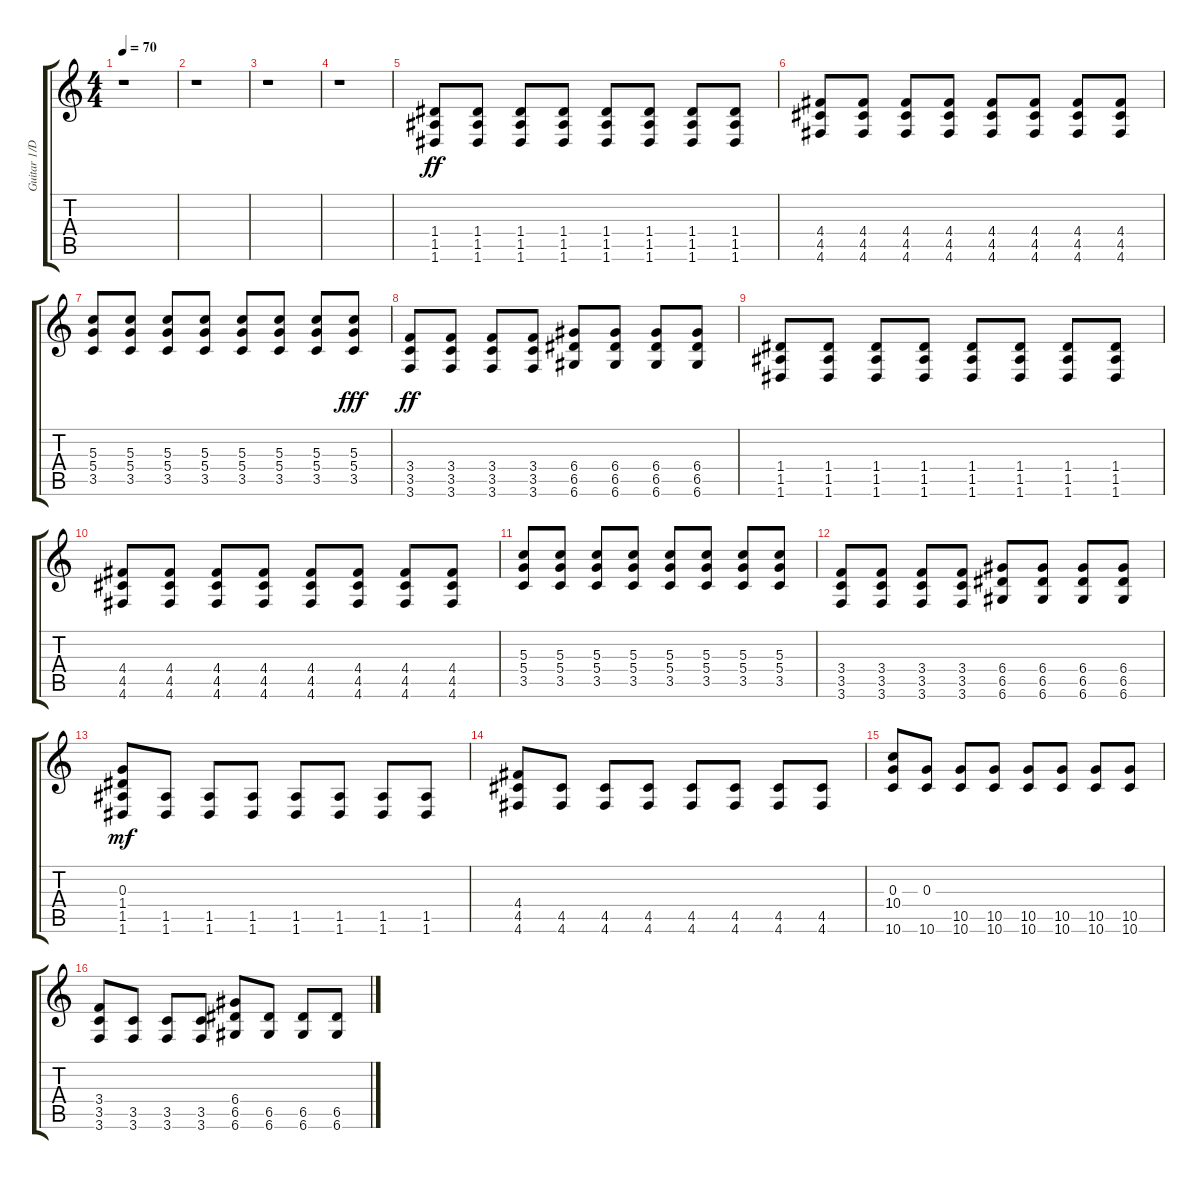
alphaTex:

\track ("Guitar 1/Dist,&,Acoustic" "Guitar 1/D") {instrument overdrivenguitar}
\staff {score tabs}
\tuning (E4 B3 G3 D3 A2 D2) {hide}
\ts (4 4)
\tempo 70
\clef g2
\ks c
r.1{dy ff instrument overdrivenguitar} |
r.1 |
r.1 |
r.1 |
(1.4 1.5 1.6).8 (1.4 1.5 1.6).8 (1.4 1.5 1.6).8 (1.4 1.5 1.6).8 (1.4 1.5 1.6).8 (1.4 1.5 1.6).8 (1.4 1.5 1.6).8 (1.4 1.5 1.6).8 |
(4.4 4.5 4.6).8 (4.4 4.5 4.6).8 (4.4 4.5 4.6).8 (4.4 4.5 4.6).8 (4.4 4.5 4.6).8 (4.4 4.5 4.6).8 (4.4 4.5 4.6).8 (4.4 4.5 4.6).8 |
(5.3 5.4 3.5).8 (5.3 5.4 3.5).8 (5.3 5.4 3.5).8 (5.3 5.4 3.5).8 (5.3 5.4 3.5).8 (5.3 5.4 3.5).8 (5.3 5.4 3.5).8 (5.3 5.4 3.5).8{dy fff} |
(3.4 3.5 3.6).8{dy ff} (3.4 3.5 3.6).8 (3.4 3.5 3.6).8 (3.4 3.5 3.6).8 (6.4 6.5 6.6).8 (6.4 6.5 6.6).8 (6.4 6.5 6.6).8 (6.4 6.5 6.6).8 |
(1.4 1.5 1.6).8 (1.4 1.5 1.6).8 (1.4 1.5 1.6).8 (1.4 1.5 1.6).8 (1.4 1.5 1.6).8 (1.4 1.5 1.6).8 (1.4 1.5 1.6).8 (1.4 1.5 1.6).8 |
(4.4 4.5 4.6).8 (4.4 4.5 4.6).8 (4.4 4.5 4.6).8 (4.4 4.5 4.6).8 (4.4 4.5 4.6).8 (4.4 4.5 4.6).8 (4.4 4.5 4.6).8 (4.4 4.5 4.6).8 |
(5.3 5.4 3.5).8 (5.3 5.4 3.5).8 (5.3 5.4 3.5).8 (5.3 5.4 3.5).8 (5.3 5.4 3.5).8 (5.3 5.4 3.5).8 (5.3 5.4 3.5).8 (5.3 5.4 3.5).8 |
(3.4 3.5 3.6).8 (3.4 3.5 3.6).8 (3.4 3.5 3.6).8 (3.4 3.5 3.6).8 (6.4 6.5 6.6).8 (6.4 6.5 6.6).8 (6.4 6.5 6.6).8 (6.4 6.5 6.6).8 |
(0.3 1.4 1.5 1.6).8{dy mf instrument acousticguitarsteel} (1.5 1.6).8 (1.5 1.6).8 (1.5 1.6).8 (1.5 1.6).8 (1.5 1.6).8 (1.5 1.6).8 (1.5 1.6).8 |
(4.4 4.5 4.6).8 (4.5 4.6).8 (4.5 4.6).8 (4.5 4.6).8 (4.5 4.6).8 (4.5 4.6).8 (4.5 4.6).8 (4.5 4.6).8 |
(0.3 10.4 10.6).8 (0.3 10.6).8 (10.5 10.6).8 (10.5 10.6).8 (10.5 10.6).8 (10.5 10.6).8 (10.5 10.6).8 (10.5 10.6).8 |
(3.4 3.5 3.6).8 (3.5 3.6).8 (3.5 3.6).8 (3.5 3.6).8 (6.4 6.5 6.6).8 (6.5 6.6).8 (6.5 6.6).8 (6.5 6.6).8
